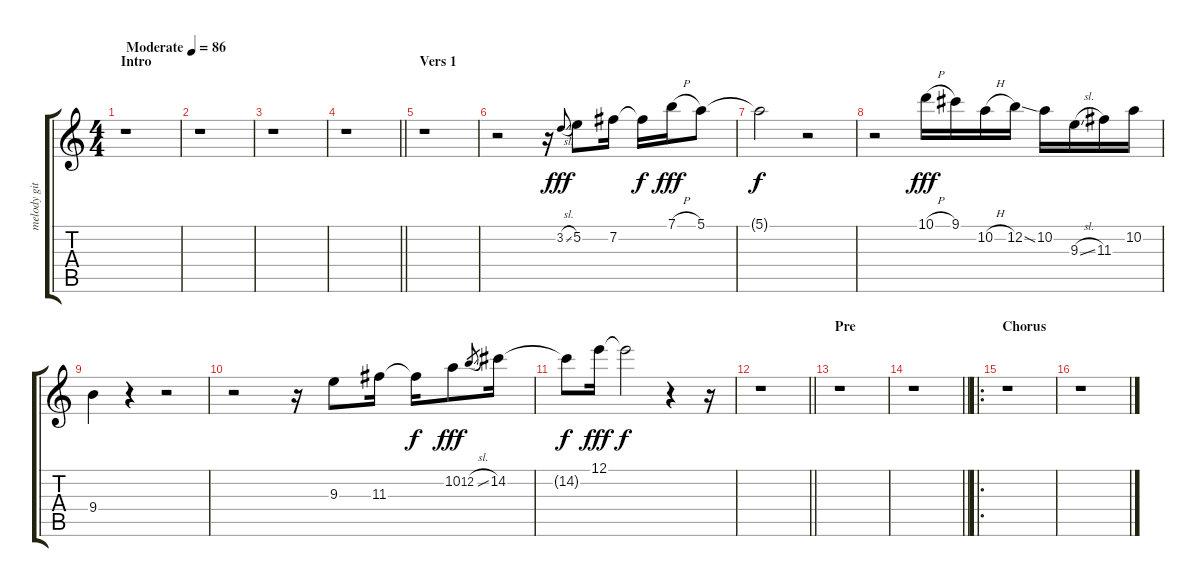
\track ("melody git" "melody git") {instrument acousticguitarsteel}
\staff {score tabs}
\tuning (E4 B3 G3 D3 A2 E2) {hide}
\ts (4 4)
\section ("" "Intro")
\tempo (86 "Moderate")
\clef g2
\ks c
r.1{dy fff instrument acousticguitarsteel} |
r.1 |
r.1 |
\barLineRight lightlight
r.1 |
\section ("" "Vers 1")
r.1 |
r.2 r.16 3.2{sl}.8{gr onbeat} 5.2.8 7.2.16 7.2{t}.16{dy f} 7.1{h}.16{dy fff} 5.1.8 |
5.1{t}.2{dy f} r.2 |
r.2 10.1{h}.16{dy fff} 9.1.16 10.2{h}.16 12.2{ss}.16 10.2.16 9.3{sl}.16 11.3.16 10.2.16 |
9.4.4 r.4 r.2 |
r.2 r.16 9.3.8 11.3.16 11.3{t}.16{dy f} 10.2.8{dy fff} 12.2{sl}.8{gr} 14.2.16 |
14.2{t}.8{dy f} 12.1.16{dy fff} 12.1{t}.2{dy f} r.4 r.16 |
\barLineRight lightlight
r.1 |
\section ("" "Pre")
r.1 |
\barLineRight lightlight
r.1 |
\ro
\section ("" "Chorus")
r.1 |
r.1
